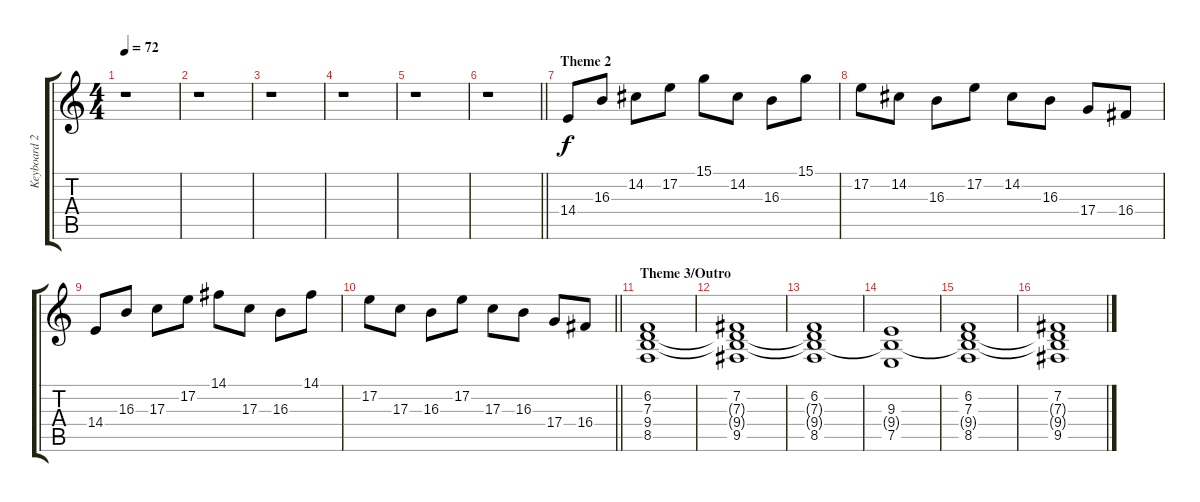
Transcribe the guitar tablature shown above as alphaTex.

\track ("Keyboard 2" "Keyboard 2") {instrument koto}
\staff {score tabs}
\tuning (E4 B3 G3 D3 A2 E2) {hide}
\ts (4 4)
\tempo 72
\clef g2
\ks aminor
r.1{dy f} |
r.1 |
r.1 |
r.1 |
r.1 |
\barLineRight lightlight
r.1 |
\section ("" "Theme 2")
14.4.8{instrument koto} 16.3.8 14.2.8 17.2.8 15.1.8 14.2.8 16.3.8 15.1.8 |
17.2.8 14.2.8 16.3.8 17.2.8 14.2.8 16.3.8 17.4.8 16.4.8 |
14.4.8 16.3.8 17.3.8 17.2.8 14.1.8 17.3.8 16.3.8 14.1.8 |
\barLineRight lightlight
17.2.8 17.3.8 16.3.8 17.2.8 17.3.8 16.3.8 17.4.8 16.4.8 |
\section ("" "Theme 3/Outro")
(6.2 7.3 9.4 8.5).1{instrument synthstrings1} |
(7.2 7.3{t} 9.4{t} 9.5).1 |
(6.2 7.3{t} 9.4{t} 8.5).1 |
(9.3 9.4{t} 7.5).1 |
(6.2 7.3 9.4{t} 8.5).1 |
(7.2 7.3{t} 9.4{t} 9.5).1
